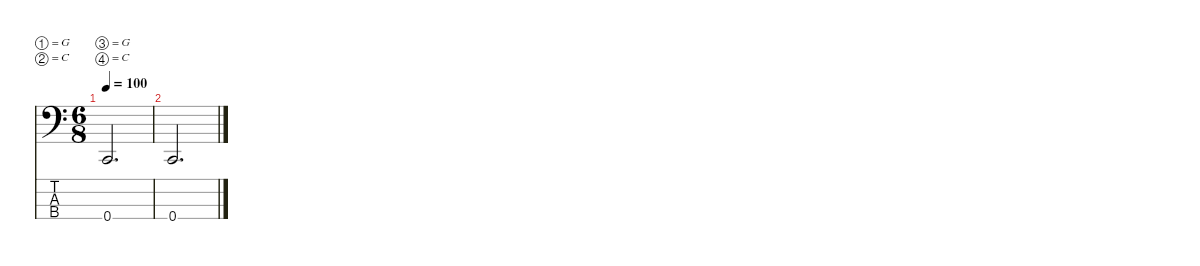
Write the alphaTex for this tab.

\defaultSystemsLayout 4
\hideDynamics
\bracketExtendMode nobrackets
\singleTrackTrackNamePolicy hidden
\multiTrackTrackNamePolicy hidden
\firstSystemTrackNameMode fullname
\firstSystemTrackNameOrientation horizontal
\otherSystemsTrackNameOrientation horizontal
\track ("Bass" "el.bs.") {instrument electricbassfinger}
\staff {score tabs}
\tuning (G2 C2 G1 C1)
\ts (6 8)
\tempo 100
\clef f4
\ks c
0.4{t}.2{d dy f beam Up} |
0.4.2{d beam Up}
